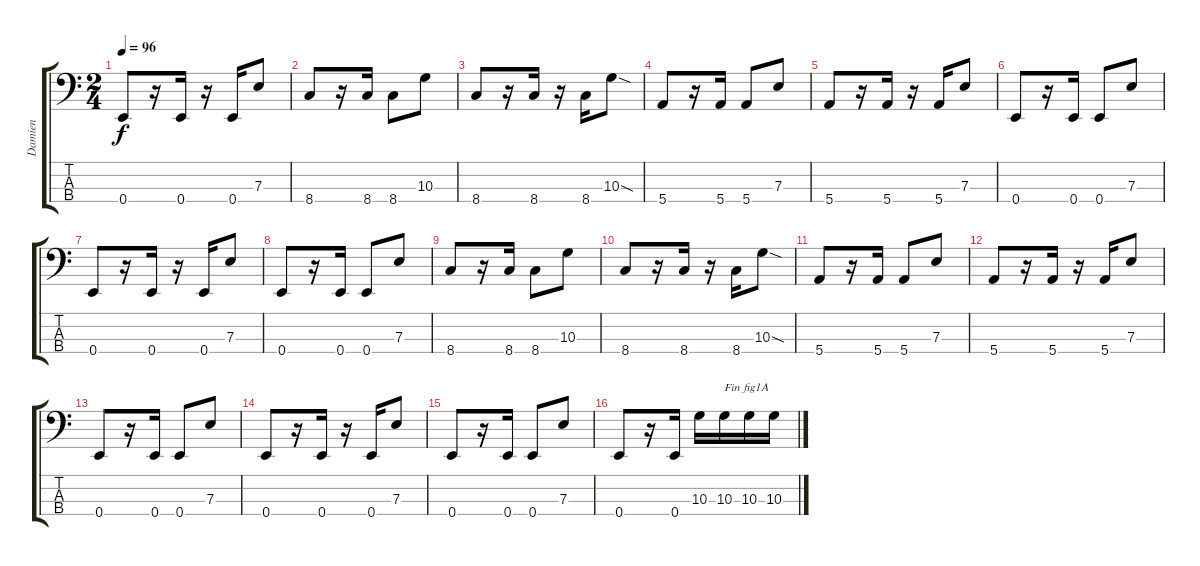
\track ("Damien" "Damien") {instrument electricbasspick}
\staff {score tabs}
\tuning (G2 D2 A1 E1) {hide}
\ts (2 4)
\tempo 96
\clef f4
\ks c
0.4.8{dy f} r.16 0.4.16 r.16 0.4.16 7.3.8 |
8.4.8 r.16 8.4.16 8.4.8 10.3.8 |
8.4.8 r.16 8.4.16 r.16 8.4.16 10.3{sod}.8 |
5.4.8 r.16 5.4.16 5.4.8 7.3.8 |
5.4.8 r.16 5.4.16 r.16 5.4.16 7.3.8 |
0.4.8 r.16 0.4.16 0.4.8 7.3.8 |
0.4.8 r.16 0.4.16 r.16 0.4.16 7.3.8 |
0.4.8 r.16 0.4.16 0.4.8 7.3.8 |
8.4.8 r.16 8.4.16 8.4.8 10.3.8 |
8.4.8 r.16 8.4.16 r.16 8.4.16 10.3{sod}.8 |
5.4.8 r.16 5.4.16 5.4.8 7.3.8 |
5.4.8 r.16 5.4.16 r.16 5.4.16 7.3.8 |
0.4.8 r.16 0.4.16 0.4.8 7.3.8 |
0.4.8 r.16 0.4.16 r.16 0.4.16 7.3.8 |
0.4.8 r.16 0.4.16 0.4.8 7.3.8 |
0.4.8 r.16 0.4.16 10.3.16 10.3.16{txt "Fin fig1A"} 10.3.16 10.3.16
